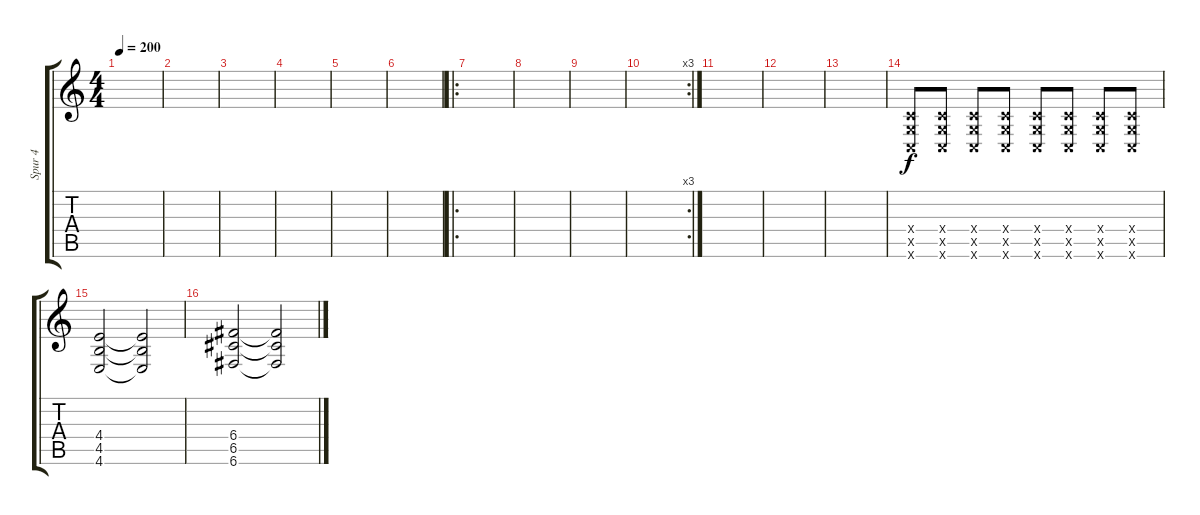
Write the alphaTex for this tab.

\track ("Spur 4" "Spur 4") {instrument overdrivenguitar}
\staff {score tabs}
\tuning (D4 A3 F3 C3 G2 C2) {hide}
\ts (4 4)
\tempo 200
\clef g2
\ks c
|
|
|
|
|
|
\ro
|
|
|
\rc 3
|
|
|
|
(0.4{x} 0.5{x} 0.6{x}).8 (0.4{x} 0.5{x} 0.6{x}).8 (0.4{x} 0.5{x} 0.6{x}).8 (0.4{x} 0.5{x} 0.6{x}).8 (0.4{x} 0.5{x} 0.6{x}).8 (0.4{x} 0.5{x} 0.6{x}).8 (0.4{x} 0.5{x} 0.6{x}).8 (0.4{x} 0.5{x} 0.6{x}).8 |
(4.4 4.5 4.6).2 (4.4{t} 4.5{t} 4.6{t}).2 |
(6.4 6.5 6.6).2 (6.4{t} 6.5{t} 6.6{t}).2
